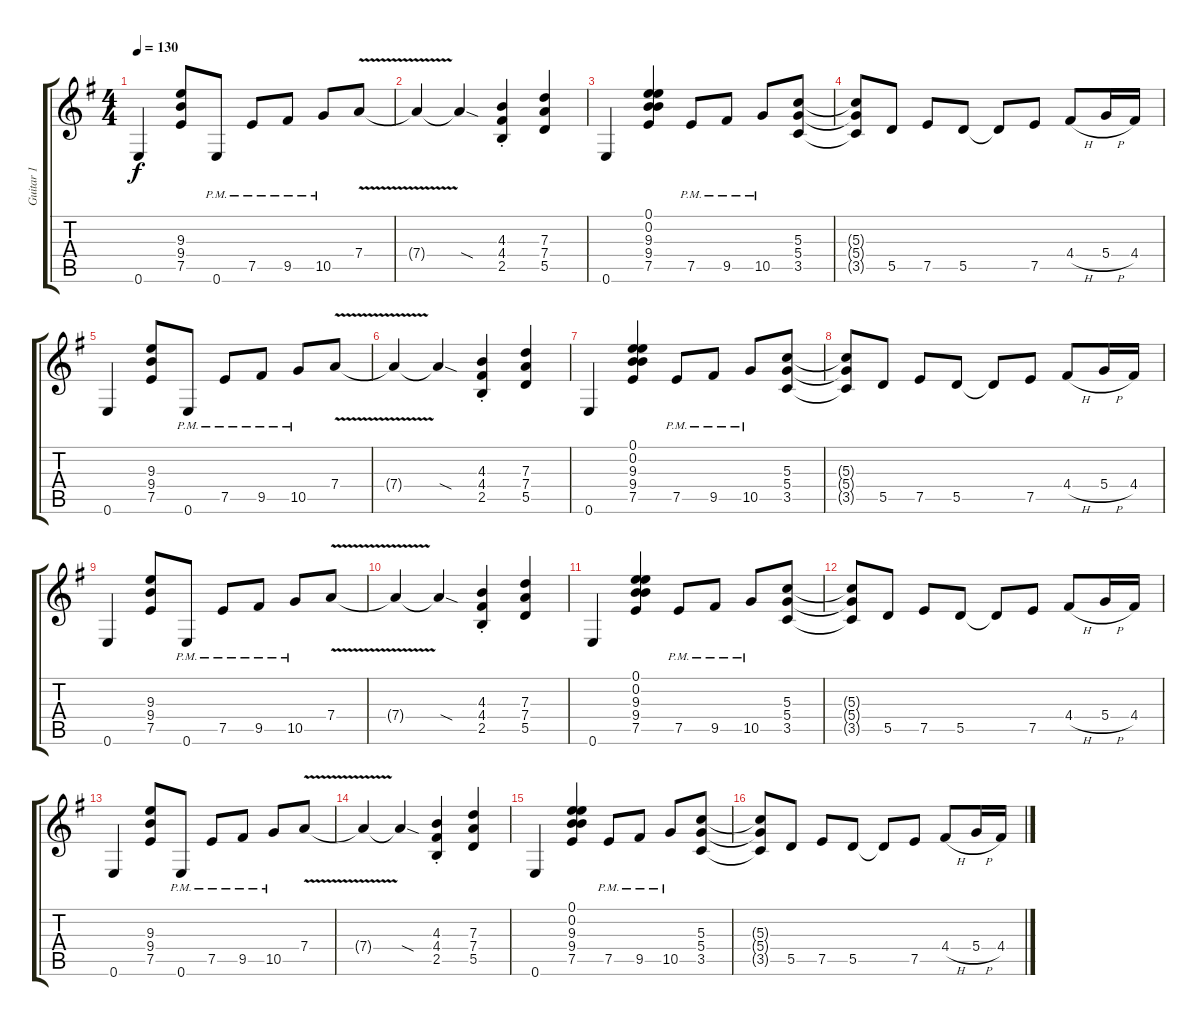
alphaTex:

\track ("Guitar 1" "Guitar 1") {instrument overdrivenguitar}
\staff {score tabs}
\tuning (E4 B3 G3 D3 A2 E2) {hide}
\ts (4 4)
\tempo 130
\clef g2
\ks g
0.6.4{dy f} (9.3 9.4 7.5).8 0.6{pm}.8 7.5{pm}.8 9.5{pm}.8 10.5{pm}.8 7.4{v}.8 |
7.4{t}.4 7.4{sod t}.4 (4.3{st} 4.4{st} 2.5{st}).4 (7.3 7.4 5.5).4 |
0.6.4 (0.1 0.2 9.3 9.4 7.5).4 7.5{pm}.8 9.5{pm}.8 10.5{pm}.8 (5.3 5.4 3.5).8 |
(5.3{t} 5.4{t} 3.5{t}).8 5.5.8 7.5.8 5.5.8 5.5{t}.8 7.5.8 4.4{h}.8 5.4{h}.16 4.4.16 |
0.6.4 (9.3 9.4 7.5).8 0.6{pm}.8 7.5{pm}.8 9.5{pm}.8 10.5{pm}.8 7.4{v}.8 |
7.4{t}.4 7.4{sod t}.4 (4.3{st} 4.4{st} 2.5{st}).4 (7.3 7.4 5.5).4 |
0.6.4 (0.1 0.2 9.3 9.4 7.5).4 7.5{pm}.8 9.5{pm}.8 10.5{pm}.8 (5.3 5.4 3.5).8 |
(5.3{t} 5.4{t} 3.5{t}).8 5.5.8 7.5.8 5.5.8 5.5{t}.8 7.5.8 4.4{h}.8 5.4{h}.16 4.4.16 |
0.6.4 (9.3 9.4 7.5).8 0.6{pm}.8 7.5{pm}.8 9.5{pm}.8 10.5{pm}.8 7.4{v}.8 |
7.4{t}.4 7.4{sod t}.4 (4.3{st} 4.4{st} 2.5{st}).4 (7.3 7.4 5.5).4 |
0.6.4 (0.1 0.2 9.3 9.4 7.5).4 7.5{pm}.8 9.5{pm}.8 10.5{pm}.8 (5.3 5.4 3.5).8 |
(5.3{t} 5.4{t} 3.5{t}).8 5.5.8 7.5.8 5.5.8 5.5{t}.8 7.5.8 4.4{h}.8 5.4{h}.16 4.4.16 |
0.6.4 (9.3 9.4 7.5).8 0.6{pm}.8 7.5{pm}.8 9.5{pm}.8 10.5{pm}.8 7.4{v}.8 |
7.4{t}.4 7.4{sod t}.4 (4.3{st} 4.4{st} 2.5{st}).4 (7.3 7.4 5.5).4 |
0.6.4 (0.1 0.2 9.3 9.4 7.5).4 7.5{pm}.8 9.5{pm}.8 10.5{pm}.8 (5.3 5.4 3.5).8 |
(5.3{t} 5.4{t} 3.5{t}).8 5.5.8 7.5.8 5.5.8 5.5{t}.8 7.5.8 4.4{h}.8 5.4{h}.16 4.4.16
